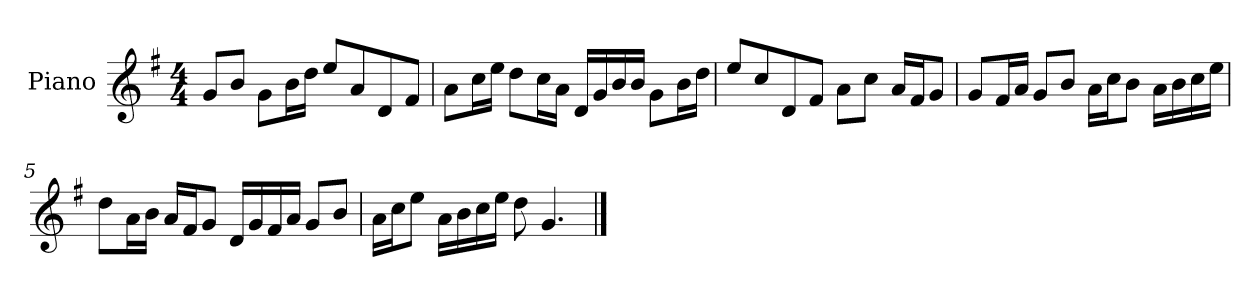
**kern
*part1
*staff1
*I"Piano
*I'P-no
*clefG2
*k[f#]
*M4/4
*MM90
=1
8g/L
8b/J
8g\L
16b\L
16dd\JJ
8ee/L
8a/
8d/
8f#/J
=2
8a\L
16cc\L
16ee\JJ
8dd\L
16cc\L
16a\JJ
16d/LL
16g/
16b/
16b/JJ
8g\L
16b\L
16dd\JJ
=3
8ee/L
8cc/
8d/
8f#/J
8a\L
8cc\J
16a/LL
16f#/J
8g/J
!!LO:LB:g=z
=4
8g/L
16f#/L
16a/JJ
8g/L
8b/J
16a\LL
16cc\J
8b\J
16a\LL
16b\
16cc\
16ee\JJ
=5
8dd\L
16a\L
16b\JJ
16a/LL
16f#/J
8g/J
16d/LL
16g/
16f#/
16a/JJ
8g/L
8b/J
=6
16a\LL
16cc\J
8ee\J
16a\LL
16b\
16cc\
16ee\JJ
8dd\
4.g/
==
*-
